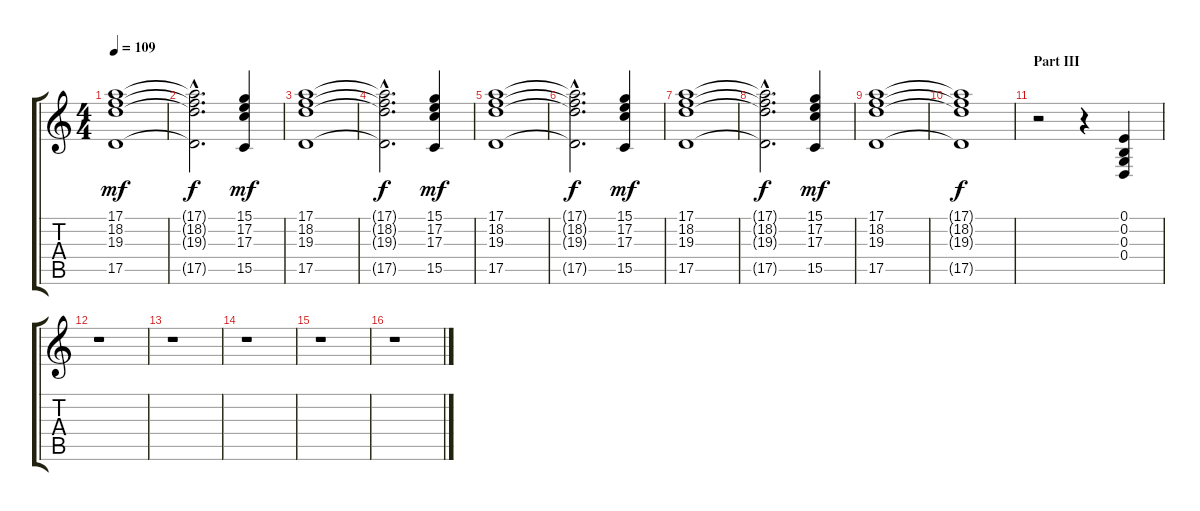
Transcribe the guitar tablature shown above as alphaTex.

\track "" {instrument helicopter}
\staff {score tabs}
\tuning (E4 B3 G3 D3 A2 E2) {hide}
\ts (4 4)
\tempo 109
\clef g2
\ks c
(17.1 18.2 19.3 17.5).1{dy mf} |
(17.1{hac t} 18.2{hac t} 19.3{hac t} 17.5{hac t}).2{d dy f} (15.1 17.2 17.3 15.5).4{dy mf} |
(17.1 18.2 19.3 17.5).1 |
(17.1{hac t} 18.2{hac t} 19.3{hac t} 17.5{hac t}).2{d dy f} (15.1 17.2 17.3 15.5).4{dy mf} |
(17.1 18.2 19.3 17.5).1 |
(17.1{hac t} 18.2{hac t} 19.3{hac t} 17.5{hac t}).2{d dy f} (15.1 17.2 17.3 15.5).4{dy mf} |
(17.1 18.2 19.3 17.5).1 |
(17.1{hac t} 18.2{hac t} 19.3{hac t} 17.5{hac t}).2{d dy f} (15.1 17.2 17.3 15.5).4{dy mf} |
(17.1 18.2 19.3 17.5).1 |
(17.1{t} 18.2{t} 19.3{t} 17.5{t}).1{dy f} |
\section ("" "Part III")
r.2{instrument breathnoise} r.4 (0.1 0.2 0.3 0.4).4 |
r.1 |
r.1 |
r.1 |
r.1 |
r.1
